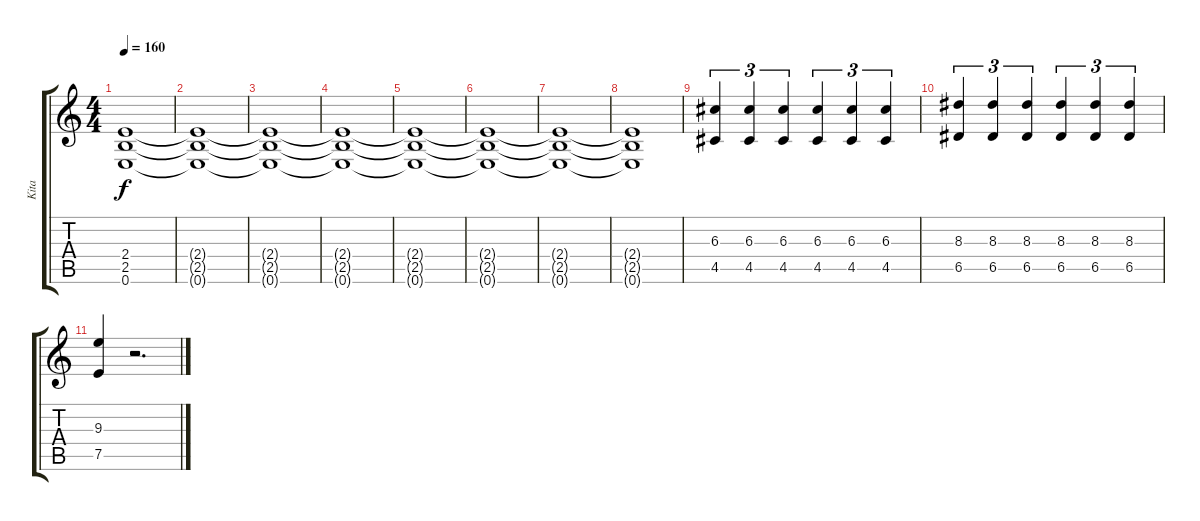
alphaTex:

\track ("Kita" "Kita") {instrument overdrivenguitar}
\staff {score tabs}
\tuning (E4 B3 G3 D3 A2 E2) {hide}
\ts (4 4)
\tempo 160
\clef g2
\ks c
(2.4 2.5 0.6).1{dy f} |
(2.4{t} 2.5{t} 0.6{t}).1 |
(2.4{t} 2.5{t} 0.6{t}).1 |
(2.4{t} 2.5{t} 0.6{t}).1 |
(2.4{t} 2.5{t} 0.6{t}).1 |
(2.4{t} 2.5{t} 0.6{t}).1 |
(2.4{t} 2.5{t} 0.6{t}).1 |
(2.4{t} 2.5{t} 0.6{t}).1 |
(6.3 4.5).4{tu (3 2)} (6.3 4.5).4{tu (3 2)} (6.3 4.5).4{tu (3 2)} (6.3 4.5).4{tu (3 2)} (6.3 4.5).4{tu (3 2)} (6.3 4.5).4{tu (3 2)} |
(8.3 6.5).4{tu (3 2)} (8.3 6.5).4{tu (3 2)} (8.3 6.5).4{tu (3 2)} (8.3 6.5).4{tu (3 2)} (8.3 6.5).4{tu (3 2)} (8.3 6.5).4{tu (3 2)} |
(9.3 7.5).4 r.2{d}
